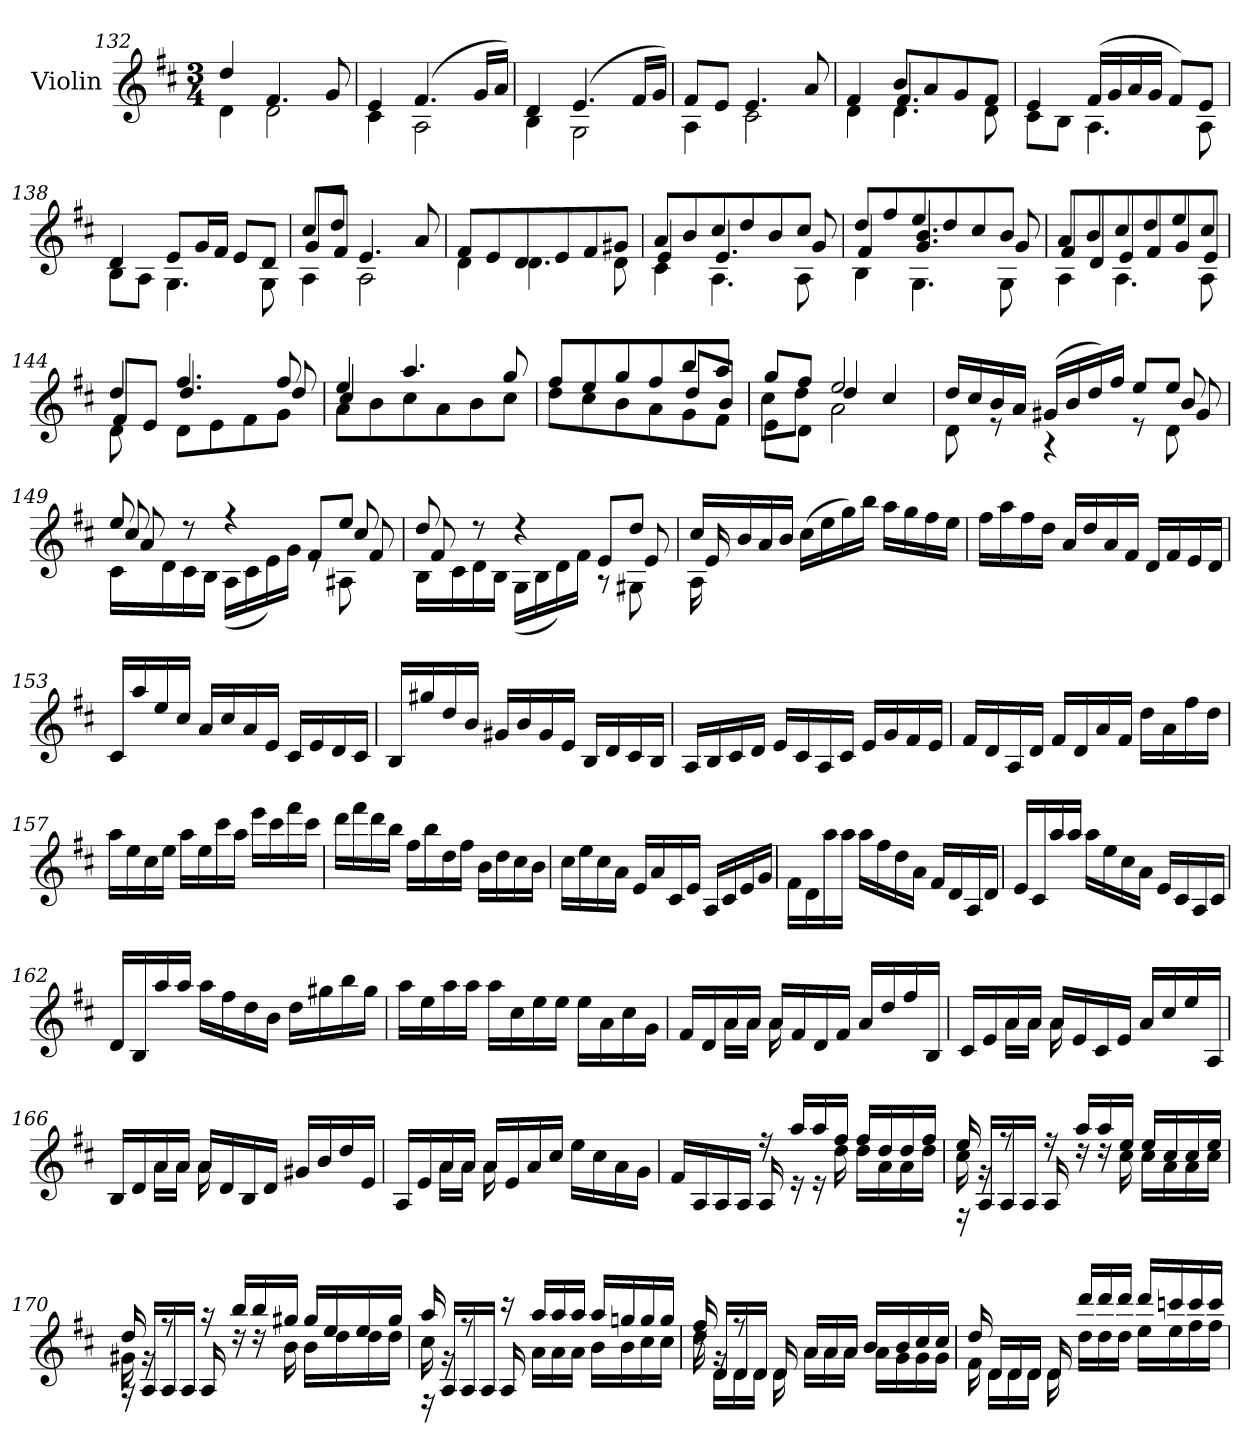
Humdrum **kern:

**kern
*part1
*staff1
*I"Violin
*I'Vln.
!!LO:LB:g=z
*clefG2
*k[f#c#]
*M3/4
=132
*^
4dd/	4d\
4.f#/	2d\
8g/	.
=133	=133
4e/	4c#\
(>4.f#/	2A\
16g/LL	.
16a/JJ)	.
=134	=134
4d/	4B\
(>4.e/	2G\
16f#/LL	.
16g/JJ)	.
=135	=135
8f#/L	4A\
8e/J	.
4.e/	2c#\
8a/	.
=136	=136
*	*^
4f#/	4d\	4ryy
8b/L	4.d\	4.f#/
8a/	.	.
8g/	.	.
8f#/J	8d\	8ryy
*	*v	*v
=137	=137
4e/	8c#\L
.	8B\J
(>16f#/LL	4.A\
16g/	.
16a/	.
16g/JJ	.
8f#/L)	.
8e/J	8A\
=138	=138
4d/	8B\L
.	8A\J
8e/L	4.G\
16g/L	.
16f#/JJ	.
8e/L	.
8d/J	8G\
!!LO:LB:g=z	!!
=139	=139
*	*^
8cc#/L	4A\	8g/L
8dd/J	.	8f#/J
4.e/	2A\	2ryy
8a/	.	.
*	*v	*v
=140	=140
8f#/L	4d\
8e/	.
8d/	4.d\
8e/	.
8f#/	.
8g#X/J	8d\
=141	=141
*	*^
8a/L	4c#\	4e/
8b/	.	.
8cc#/	4.A\	4.e/
8dd/	.	.
8b/	.	.
8cc#/J	8A\	8g/
=142	=142	=142
*	*	*^
8dd/L	4B\	4f#/	4ryy
8ff#/	.	.	.
8ee/	4.G\	4.b/	4.g/
8dd/	.	.	.
8cc#/	.	.	.
8b/J	8G\	8g/	8ryy
*	*	*v	*v
=143	=143	=143
8a/L	4A\	8f#/L
8b/	.	8d/
8cc#/	4.A\	8e/
8dd/	.	8f#/
8ee/	.	8g/
8cc#/J	8A\	8e/J
=144	=144	=144
4dd/	8d\	8f#/L
.	8ryy	8e/J
4.ff#/	8d\L	4.dd/
.	8e\	.
.	8f#\	.
8ff#/	8g\J	8dd/
!!LO:LB:g=z	!!	!!
=145	=145	=145
4ee/	8a\L	4cc#/
.	8b\	.
4.aa/	8cc#\	2ryy
.	8a\	.
.	8b\	.
8gg/	8cc#\J	.
=146	=146	=146
8ff#/L	8dd\L	2ryy
8ee/	8cc#\	.
8gg/	8b\	.
8ff#/	8a\	.
8bb/	8g\	8dd/L
8aa/J	8f#\J	8b/J
=147	=147	=147
8gg/L	8e\L	8cc#\L
8ff#/J	8d\J	8dd\J
2ee/	2a\	4dd/
.	.	4cc#/
=148	=148	=148
*	*	*^
16dd/LL	8d\	8ryy	8ryy
16cc#/	.	.	.
*	*v	*v	*v
16b/	8re
16a/JJ	.
(>16g#X/LL	4r
16b/	.
16dd/)	.
16ff#/JJ	.
8ee/L	8re
*^	*^
8ee/J	8d\	8b/	8g#/
=149	=149	=149	=149
8ee/	16c#\LL	8cc#/	8a/
.	16d\	.	.
8r	16c#\	2ryy	2ryy
.	16B\JJ	.	.
4r	(<16A\LL	.	.
.	16c#\	.	.
.	16e\)	.	.
.	16g\JJ	.	.
8f#/L	8re	.	.
8ee/J	8A#X\	8cc#/	8f#/
*	*	*v	*v
!!LO:LB:g=z
=150	=150	=150
8dd/	16B\LL	8f#/
.	16c#\	.
8r	16d\	2ryy
.	16B\JJ	.
4r	(<16G\LL	.
.	16B\	.
.	16d\)	.
.	16f#\JJ	.
8e/L	8r	.
8dd/J	8G#X\	8e/
=151	=151	=151
16cc#/LL	16A\	16e/
16b/	2ryy	2ryy
16a/	.	.
16b/JJ	.	.
(>16cc#\LL	.	.
16ee\	.	.
16gg\)	.	.
16bb\JJ	.	.
16aa\LL	.	.
16gg\	8.ryy	8.ryy
16ff#\	.	.
16ee\JJ	.	.
*v	*v	*v
=152
16ff#\LL
16aa\
16ff#\
16dd\JJ
16a/LL
16dd/
16a/
16f#/JJ
16d/LL
16f#/
16e/
16d/JJ
=153
16c#/LL
16aa/
16ee/
16cc#/JJ
16a/LL
16cc#/
16a/
16e/JJ
16c#/LL
16e/
16d/
16c#/JJ
!!LO:LB:g=z
=154
16B/LL
16gg#X/
16dd/
16b/JJ
16g#X/LL
16b/
16g#/
16e/JJ
16B/LL
16d/
16c#/
16B/JJ
=155
16A/LL
16B/
16c#/
16d/JJ
16e/LL
16c#/
16A/
16c#/JJ
16e/LL
16g/
16f#/
16e/JJ
=156
16f#/LL
16d/
16A/
16d/JJ
16f#/LL
16d/
16a/
16f#/JJ
16dd\LL
16a\
16ff#\
16dd\JJ
=157
16aa\LL
16ee\
16cc#\
16ee\JJ
16aa\LL
16ee\
16ccc#\
16aa\JJ
16eee\LL
16ccc#\
16fff#\
16ccc#\JJ
!!LO:PB:g=z
=158
16ddd\LL
16fff#\
16ddd\
16bb\JJ
16ff#\LL
16bb\
16dd\
16ff#\JJ
16b\LL
16dd\
16cc#\
16b\JJ
=159
16cc#\LL
16ee\
16cc#\
16a\JJ
16e/LL
16a/
16c#/
16e/JJ
16A/LL
16c#/
16e/
16g/JJ
=160
16f#\LL
16d\
16aa\
16aa\JJ
16aa\LL
16ff#\
16dd\
16a\JJ
16f#/LL
16d/
16A/
16d/JJ
=161
16e/LL
16c#/
16aa/
16aa/JJ
16aa\LL
16ee\
16cc#\
16a\JJ
16e/LL
16c#/
16A/
16c#/JJ
!!LO:LB:g=z
=162
16d/LL
16B/
16aa/
16aa/JJ
16aa\LL
16ff#\
16dd\
16b\JJ
16dd\LL
16gg#X\
16bb\
16gg#\JJ
=163
16aa\LL
16ee\
16aa\
16aa\JJ
16aa\LL
16cc#\
16ee\
16ee\JJ
16ee\LL
16a\
16cc#\
16g\JJ
=164
*^
16f#/LL	8ryy
16d/	.
16a/	16a\LL
16a/JJ	16a\JJ
16a/LL	16a\
16f#/	4..ryy
16d/	.
16f#/JJ	.
16a/LL	.
16dd/	.
16ff#/	.
16B/JJ	.
=165	=165
16c#/LL	8ryy
16e/	.
16a/	16a\LL
16a/JJ	16a\JJ
16a/LL	16a\
16e/	4..ryy
16c#/	.
16e/JJ	.
16a/LL	.
16cc#/	.
16ee/	.
16A/JJ	.
!!LO:LB:g=z	!!
=166	=166
16B/LL	8ryy
16d/	.
16a/	16a\LL
16a/JJ	16a\JJ
16a/LL	16a\
16d/	4..ryy
16B/	.
16d/JJ	.
16g#X/LL	.
16b/	.
16dd/	.
16e/JJ	.
=167	=167
16A/LL	8ryy
16e/	.
16a/	16a\LL
16a/JJ	16a\JJ
16a/LL	16a\
16e/	4..ryy
16a/	.
16cc#/JJ	.
16ee\LL	.
16cc#\	.
16a\	.
16g\JJ	.
=168	=168
16f#/LL	4ryy
16A/	.
16A/	.
16A/JJ	.
16r	16A/
16aa/LL	16r
16aa/	16r
16ff#/JJ	16dd\
16ff#/LL	16dd\LL
16dd/	16a\
16dd/	16a\
16ff#/JJ	16dd\JJ
=169	=169
*	*^
16ee/	16cc#\	16rF
16rg	8.ryy	16A/LL
8rff	.	16A/
.	.	16A/JJ
16rff	16A/	2ryy
16aa/LL	16rdd	.
16aa/	16rdd	.
16ee/JJ	16cc#\	.
16ee/LL	16cc#\LL	.
16cc#/	16a\	.
16cc#/	16a\	.
16ee/JJ	16cc#\JJ	.
!!LO:LB:g=z	!!	!!
=170	=170	=170
16dd/	16g#X\	16rA
16rg	4ryy	16A/LL
8rff	.	16A/
.	.	16A/JJ
16r	.	16A/
16bb/LL	16rdd	4..ryy
16bb/	16rdd	.
16gg#X/JJ	16b\	.
16gg#/LL	16b\LL	.
16ee/	16dd\	.
16ee/	16dd\	.
16gg#/JJ	16dd\JJ	.
=171	=171	=171
16aa/	16cc#\	16rF
16rg	4ryy	16A/LL
8rff	.	16A/
.	.	16A/JJ
16r	.	16A/
16aa/LL	16a\LL	4..ryy
16aa/	16a\	.
16aa/JJ	16a\JJ	.
16aa/LL	16b\LL	.
16ggn/	16b\	.
16gg/	16cc#\	.
16gg/JJ	16cc#\JJ	.
=172	=172	=172
*	*	*^
16ff#/	16dd\	16ryy	16rdd
16rg	8.ryy	16d/LL	16d\LL
8rff	.	16d/	16d\
.	.	16d/JJ	16d\JJ
16d/	16d\	2ryy	2ryy
16a/LL	16a\LL	.	.
16a/	16a\	.	.
16a/JJ	16a\JJ	.	.
16b/LL	16a\LL	.	.
16b/	16g\	.	.
16cc#/	16g\	.	.
16cc#/JJ	16g\JJ	.	.
*	*v	*v	*v
!!LO:LB:g=z
=173	=173
16dd/	16f#\
16d/LL	16d\LL
16d/	16d\
16d/JJ	16d\JJ
16d/	16d\
16ddd/LL	16dd\LL
16ddd/	16dd\
16ddd/JJ	16dd\JJ
16ddd/LL	16ee\LL
16cccn/	16ee\
16ccc/	16ff#\
16ccc/JJ	16ff#\JJ
*v	*v
=
*-
